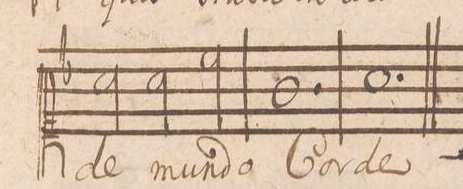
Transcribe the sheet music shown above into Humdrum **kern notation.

**kern	**text
*I"Canto	*
*clefC1	*
*k[b-]	*
*met(c|)	*
*M3/2	*
2a\	-de
2a\	mun-
2cc\	-do
=76	=76
1.g\	Cor-
=77	=77
1.a\	-de
==	==
*-	*-
